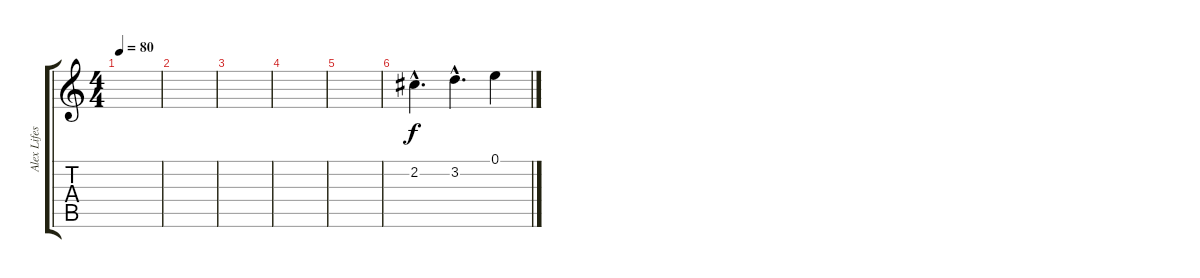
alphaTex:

\track ("Alex Lifeson (2)" "Alex Lifes") {instrument electricguitarclean}
\staff {score tabs}
\tuning (E4 B3 G3 D3 A2 E2) {hide}
\ts (4 4)
\tempo 80
\clef g2
\ks c
|
|
|
|
|
2.2{hac}.4{d} 3.2{hac}.4{d} 0.1.4
